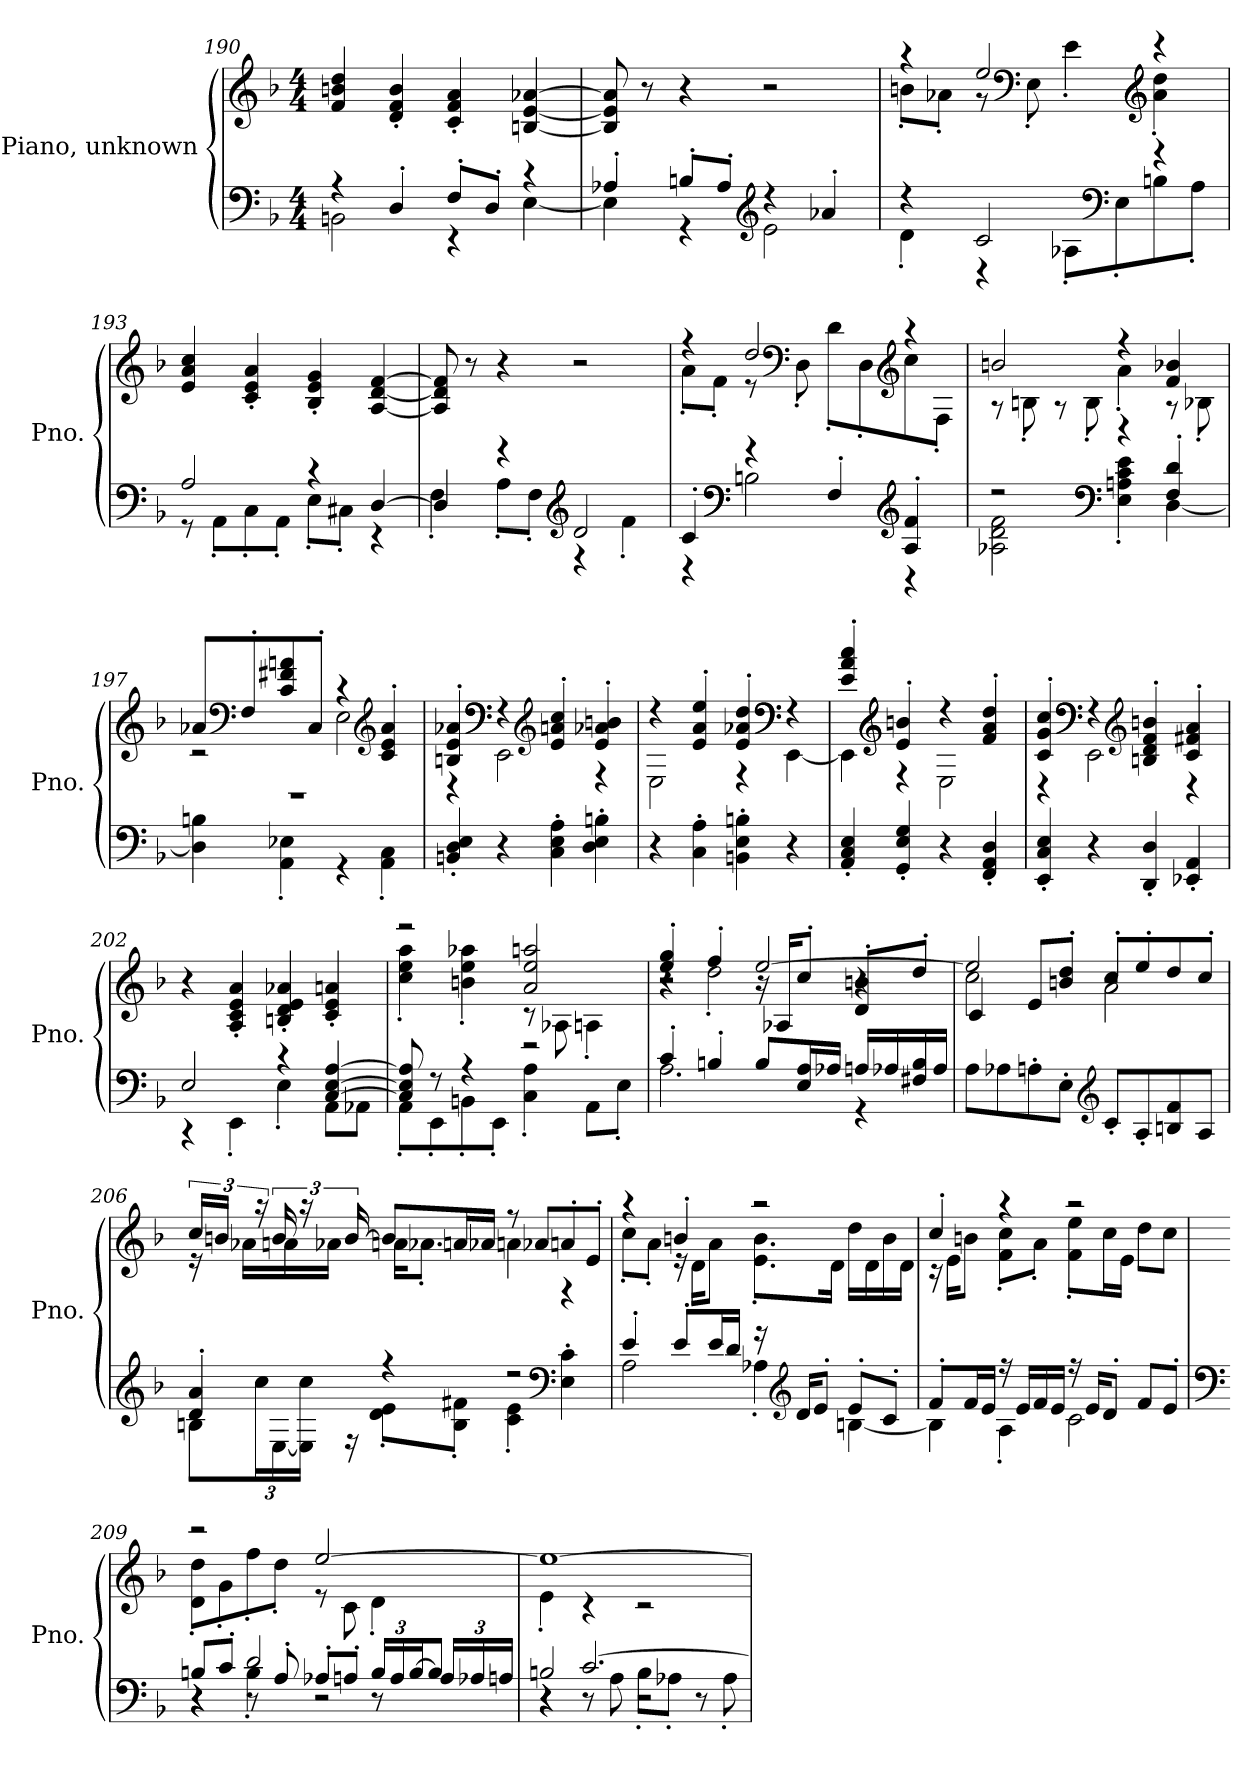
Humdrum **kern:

**kern	**kern
*part1	*part1
*staff2	*staff1
*I"Piano, unknown	*
*I'Pno.	*
*clefF4	*clefG2
*k[b-]	*k[b-]
*M4/4	*M4/4
=190	=190
*^	*
4r	2BBn\	4f/ 4bn/ 4dd/
4D'/	.	4d/' 4f/' 4b/'
8F'/L	4r	4c/' 4f/' 4a/'
8D'/J	.	.
4r	[4E\	[4Bn/ [4e/ [4a-X/
=191	=191	=191
4A-X'/	4E\]	8B/] 8e/] 8a-/]
.	.	8r
8Bn'/L	4r	4r
8A-'/J	.	.
*clefG2	*	*
4r	2e\	2r
4a-X'/	.	.
!!LO:PB:g=z
=192	=192	=192
*	*	*^
4r	4d'\	4r	8bn'\L
.	.	.	8a-X'\J
2c/	4r	2ee/	8r
*	*	*clefF4	*
.	.	.	8E'\
.	8A-X'\L	.	4e'\
*clefF4	*	*	*
.	8E'\	.	.
*	*	*clefG2	*
4r	8Bn\	4r	4a-\' 4dd\'
.	8A-'\J	.	.
*	*	*v	*v
=193	=193	=193
2A/	8r	4e/ 4a/ 4cc/
.	8AA'\L	.
.	8C'\	4c/' 4e/' 4a/'
.	8AA'\J	.
4r	8E'\L	4B-/' 4e/' 4g/'
.	8C#X'\J	.
[4D/	4r	[4A/ [4d/ [4f/
=194	=194	=194
4D/]	4F'\	8A/] 8d/] 8f/]
.	.	8r
4r	8A'\L	4r
.	8F'\J	.
*clefG2	*	*
2d/	4r	2r
.	4f'\	.
=195	=195	=195
*	*	*^
4c'/	4r	4r	8a'\L
.	.	.	8f'\J
*clefF4	*	*	*
4r	2Bn\	2dd/	8r
*	*	*clefF4	*
.	.	.	8D'\
4F'/	.	.	8d'\L
.	.	.	8D'\
*clefG2	*	*clefG2	*
4A/' 4f/'	4r	4r	8cc\
.	.	.	8F'\J
!!LO:LB:g=z	!!
=196	=196	=196	=196
2r	2A-X\ 2d\ 2f\	2bn/	8r
.	.	.	8Bn'\
.	.	.	8r
.	.	.	8B'\
*clefF4	*	*	*
4r	4E\' 4An\' 4c\' 4e\'	4r	4a'\
4F/' 4d/'	[4D\	4f/ 4b-X/	8r
.	.	.	8B-X'\
=197	=197	=197	=197
1r	4D\] 4Bn\	8a-X/L	2r
*	*	*clefF4	*
.	.	8F'/	.
.	4AA\' 4E-X\'	8c/ 8f#X/ 8an/	.
.	.	8C'/J	.
.	4r	4r	2E\
*	*	*clefG2	*
.	4AA\' 4C\'	4c/' 4e/' 4a/'	.
*v	*v	*	*
=198	=198	=198
4BBn/' 4D/' 4E/'	4Bn/' 4e/' 4a-X/'	4r
*	*clefF4	*
4r	4r	2EE\
*	*clefG2	*
4C\' 4E\' 4A\'	4e/' 4an/' 4cc/'	.
4D\' 4E\' 4Bn\'	4e/' 4a-X/' 4bn/'	4r
=199	=199	=199
4r	4r	2E\
4C\' 4A\'	4e/' 4a/' 4ee/'	.
4BBn\' 4E\' 4Bn\'	4e/' 4a-X/' 4dd/'	4r
*	*clefF4	*
4r	4r	[4EE\
!!LO:LB:g=z	!!
=200	=200	=200
4AA/' 4C/' 4E/'	4e/' 4a/' 4cc/'	4EE\]
*	*clefG2	*
4GG/' 4E/' 4G/'	4e/' 4bn/'	4r
4r	4r	2E\
4FF/' 4AA/' 4D/'	4f/' 4a/' 4dd/'	.
=201	=201	=201
4EE/' 4C/' 4E/'	4c/' 4g/' 4cc/'	4r
*	*clefF4	*
4r	4r	2EE\
*	*clefG2	*
4DD/' 4D/'	4Bn/' 4d/' 4f/' 4bn/'	.
4EE-X/' 4AA/'	4c/' 4f#X/' 4a/'	4r
*	*v	*v
=202	=202
*^	*
2E/	4r	4r
.	4EE'\	4A/' 4c/' 4e/' 4a/'
4r	4E'\	4Bn/' 4d/' 4e/' 4a-X/'
[4C/ [4E/ [4A/	8AA\L	4c/' 4e/' 4an/'
.	8AA-X\J	.
=203	=203	=203
*	*	*^
8C/] 8E/] 8A/]	8AA'\L	2r	4cc\' 4ee\' 4aa\'
8r	8EE'\	.	.
4r	8BBn'\	.	4bn\' 4ee\' 4aa-X\'
.	8EE'\J	.	.
2r	4C\' 4A\'	2a/ 2ee/ 2aan/	8r
.	.	.	8A-X\
.	8AA\L	.	4An'\
.	8E'\J	.	.
!!LO:LB:g=z
=204	=204	=204	=204
*	*	*	*^
4c'/	2.A\	2r	4r	4ee/' 4gg/'
4Bn'/	.	.	2dd'\	4ff'/
8B/L	.	[2ee/	.	16r
.	.	.	.	16A-X/KL
16E/ 16A/L	.	.	.	8cc'/J
16A-X/JJ	.	.	.	.
16An/LL	4r	.	4r	8d/' 8bn/'L
16A-X/	.	.	.	.
16F#X/ 16B/	.	.	.	8dd'/J
16A-/JJ	.	.	.	.
*v	*v	*	*	*
=205	=205	=205	=205
8A\L	2ee/]	2cc\	4c/
8A-X\	.	.	.
8An'\	.	.	8e/L
8E'\J	.	.	8bn/' 8dd/'J
*clefG2	*	*	*
8c'/L	2r	2a\	8cc'/L
8A'/	.	.	8ee'/
8Bn/ 8f/	.	.	8dd/
8A/J	.	.	8cc'/J
*	*v	*v	*v
!!LO:LB:g=z
=206	=206
*^	*
*	*Xbrackettup	*
*	*	*^
4d/' 4a/'	12Bn\L	24cc/LL	16r
.	.	24bn/JJ	.
.	.	.	16a-X\LL
.	24cc\L	24r	.
*	*brackettup	*	*
.	[24E\	24b/	16an\
.	24E\] 24cc\JJ	24r	.
.	.	.	16a-X\JJ
.	24r	[24b/	.
4r	8d\' 8e\'L	8b/L]	16an\KL
.	.	.	8.a-X'\J
.	8B\' 8f#X\'J	16an/L	.
.	.	16a-X/JJ	.
2r	4c\' 4e\'	8r	4an\
.	.	8a-X/L	.
*clefF4	*	*	*
.	4E\' 4c\'	8an'/	4r
.	.	8e'/J	.
=207	=207	=207	=207
4e'/	2A\	4r	8cc'\L
.	.	.	8a'\J
8e'/L	.	4bn'/	16r
.	.	.	16d\KL
16e/L	.	.	8a\J
16d/JJ	.	.	.
16r	4A-X'\	2r	8.e\' 8.b\'L
*clefG2	*	*	*
16d/KL	.	.	.
8e'/J	.	.	.
.	.	.	16d\Jk
8e'/L	[4Bn\	.	16dd\LL
.	.	.	16d\
8c'/J	.	.	16b\
.	.	.	16d\JJ
!!LO:LB:g=z	!!
=208	=208	=208	=208
8f'/L	4B\]	4cc'/	16r
.	.	.	16e\KL
16f/L	.	.	8bn\J
16e/JJ	.	.	.
16r	4A'\	4r	8f\' 8cc\'L
16e/LL	.	.	.
16f/	.	.	8a'\J
16e/JJ	.	.	.
16r	2c\	2r	8f\' 8ee\'L
16e/KL	.	.	.
8d'/J	.	.	16cc\L
.	.	.	16e\JJ
8f/L	.	.	8dd\L
8e'/J	.	.	8cc\J
*v	*v	*	*
=209	=209	=209
*clefF4	*	*
*^	*	*
*	*^	*	*
8Bn/L	4r	4r	2r	8d\' 8dd\'L
8c'/J	.	.	.	8g'\
2d/	4B'\	8r	.	8ff'\
.	.	8A'/	.	8dd'\J
.	2r	8A-X'/L	[2ee/	8r
.	.	8An'/J	.	8c\
*Xbrackettup	*	*	*	*
24B/LL	.	8r	.	4d'\
24A/	.	.	.	.
[24B/J	.	.	.	.
8B/J]	.	24A/LL	.	.
.	.	24A-X/	.	.
.	.	24An/JJ	.	.
=210	=210	=210	=210	=210
4r	4r	2Bn/	1ee_	4e'\
[2.c/	8r	.	.	4r
.	8A\	.	.	.
.	8B'\L	2r	.	2r
.	8A-X'\J	.	.	.
.	8r	.	.	.
.	8A-'\	.	.	.
*v	*v	*v	*	*
*	*v	*v
=	=
*-	*-
